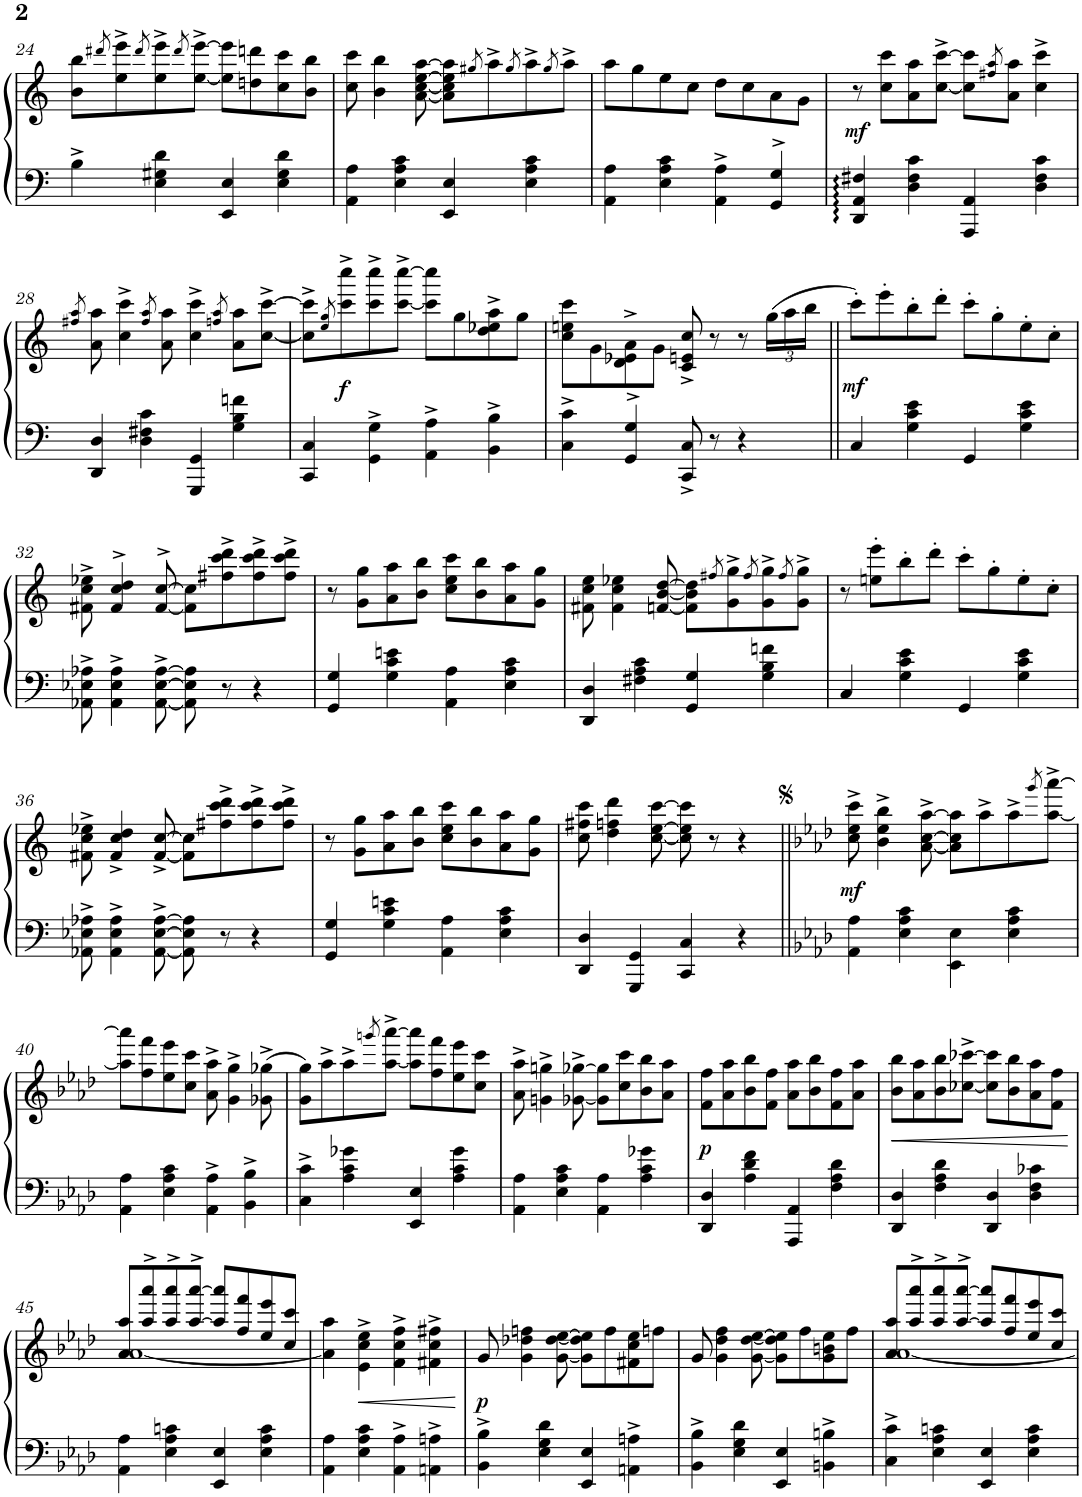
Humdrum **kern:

**kern	**kern	**dynam
*part1	*part1	*part1
*staff2	*staff1	*staff1/2
*I"Piano	*	*
*I'Pno.	*	*
!!LO:PB:g=z
*clefF4	*clefG2	*
*k[]	*k[]	*
*M4/4	*M4/4	*
*met(c)	*met(c)	*
=24	=24	=24
4B^\	8b\ 8bb\L	.
.	8qddd#X/	.
.	8ee\^ 8eee\^	.
.	8qddd#/	.
4E\ 4G#X\ 4d\	8ee\^ 8eee\^	.
.	8qddd#/	.
.	[8ee\^ [8eee\^J	.
4EE/ 4E/	8ee\] 8eee\]L	.
.	8ddn\ 8dddn\	.
4E\ 4G#\ 4d\	8cc\ 8ccc\	.
.	8b\ 8bb\J	.
=25	=25	=25
4AA\ 4A\	8cc\ 8ccc\	.
.	4b\ 4bb\	.
4E\ 4A\ 4c\	.	.
.	[8a\ [8cc\ [8ee\ [8aa\	.
4EE/ 4E/	8a\] 8cc\] 8ee\] 8aa\]L	.
.	8qgg#X/	.
.	8aa^\	.
.	8qgg#/	.
4E\ 4A\ 4c\	8aa^\	.
.	8qgg#/	.
.	8aa^\J	.
=26	=26	=26
4AA\ 4A\	8aa\L	.
.	8gg\	.
4E\ 4A\ 4c\	8ee\	.
.	8cc\J	.
4AA\^ 4A\^	8dd\L	.
.	8cc\	.
4GG/^> 4G/^>	8a\	.
.	8g\J	.
=27	=27	=27
!	!	!LO:DY:b
4DD/ 4AA/ 4F#X/	8r	mf
.	8cc\ 8ccc\L	.
4D\ 4F#\ 4c\	8a\ 8aa\	.
.	[8cc\^ [8ccc\^J	.
4AAA/ 4AA/	8cc\] 8ccc\]L	.
.	8qff#X/ 8qaa/	.
.	8a\ 8aa\J	.
4D\ 4F#\ 4c\	4cc\^ 4ccc\^	.
!!LO:LB:g=z
=28	=28	=28
.	8qff#X/ 8qaa/	.
4DD/ 4D/	8a\ 8aa\	.
.	4cc\^ 4ccc\^	.
4D\ 4F#X\ 4c\	.	.
.	8qff#/ 8qaa/	.
.	8a\ 8aa\	.
4GGG/ 4GG/	4cc\^ 4ccc\^	.
.	8qffn/ 8qaa/	.
4G\ 4B\ 4fn\	8a\ 8aa\L	.
.	[8cc\^ [8ccc\^J	.
=29	=29	=29
4CC/ 4C/	8cc\]^ 8ccc\]^L	.
.	8qee/ 8qgg/	.
!	!	!LO:DY:b
.	8ccc\^ 8cccc\^	f
4GG\^ 4G\^	8ccc\^ 8cccc\^	.
.	[8ccc\^ [8cccc\^J	.
4AA\^ 4A\^	8ccc\] 8cccc\]L	.
.	8gg\	.
4BB\^ 4B\^	8dd\^ 8ee-X\^ 8aa\^	.
.	8gg\J	.
=30	=30	=30
4C\^ 4c\^	8cc\ 8een\ 8ccc\L	.
.	8g\	.
4GG/^> 4G/^>	8d\^ 8e-X\^ 8a\^	.
.	8g\J	.
8CC/^ 8C/^	8c/^ 8en/^ 8cc/^	.
8r	8r	.
4r	8r	.
*	*Xbrackettup	*
.	(24gg\LL	.
.	24aa\	.
.	24bb\JJ	.
=31||	=31||	=31||
!	!	!LO:DY:b
4C/	8ccc'\L)	mf
.	8eee'\	.
4G\ 4c\ 4e\	8bb'\	.
.	8ddd'\J	.
4GG/	8ccc'\L	.
.	8gg'\	.
4G\ 4c\ 4e\	8ee'\	.
.	8cc'\J	.
!!LO:LB:g=z
=32	=32	=32
8AA-X\^ 8E-X\^ 8A-X\^	8f#X\^ 8cc\^ 8ee-X\^	.
4AA-\^ 4E-\^ 4A-\^	4f#/^> 4cc/^> 4dd/^>	.
[8AA-\^ [8E-\^ [8A-\^	[8f#/^> [8cc/^>	.
8AA-\] 8E-\] 8A-\]	8f#\] 8cc\]L	.
8r	8ff#X\^ 8ccc\^ 8ddd\^	.
4r	8ff#\^ 8ccc\^ 8ddd\^	.
.	8ff#\^ 8ccc\^ 8ddd\^J	.
=33	=33	=33
4GG/ 4G/	8r	.
.	8g\ 8gg\L	.
4G\ 4c\ 4en\	8a\ 8aa\	.
.	8b\ 8bb\J	.
4AA\ 4A\	8cc\ 8ee\ 8ccc\L	.
.	8b\ 8bb\	.
4E\ 4A\ 4c\	8a\ 8aa\	.
.	8g\ 8gg\J	.
=34	=34	=34
4DD/ 4D/	8f#X\ 8cc\ 8ee\	.
.	4f#\ 4cc\ 4ee-X\	.
4F#X\ 4A\ 4c\	.	.
.	[8fn/ [8b/ [8dd/	.
4GG/ 4G/	8f\] 8b\] 8dd\]L	.
.	8qff#X/	.
.	8g\^ 8gg\^	.
.	8qff#/	.
4G\ 4B\ 4fn\	8g\^ 8gg\^	.
.	8qff#/	.
.	8g\^ 8gg\^J	.
=35	=35	=35
4C/	8r	.
.	8een\' 8eee\'L	.
4G\ 4c\ 4e\	8bb'\	.
.	8ddd'\J	.
4GG/	8ccc'\L	.
.	8gg'\	.
4G\ 4c\ 4e\	8ee'\	.
.	8cc'\J	.
!!LO:LB:g=z
=36	=36	=36
8AA-X\^ 8E-X\^ 8A-X\^	8f#X\^ 8cc\^ 8ee-X\^	.
4AA-\^ 4E-\^ 4A-\^	4f#/^ 4cc/^ 4dd/^	.
[8AA-\^ [8E-\^ [8A-\^	[8f#/^ [8cc/^	.
8AA-\] 8E-\] 8A-\]	8f#\] 8cc\]L	.
8r	8ff#X\^ 8ccc\^ 8ddd\^	.
4r	8ff#\^ 8ccc\^ 8ddd\^	.
.	8ff#\^ 8ccc\^ 8ddd\^J	.
=37	=37	=37
4GG/ 4G/	8r	.
.	8g\ 8gg\L	.
4G\ 4c\ 4en\	8a\ 8aa\	.
.	8b\ 8bb\J	.
4AA\ 4A\	8cc\ 8ee\ 8ccc\L	.
.	8b\ 8bb\	.
4E\ 4A\ 4c\	8a\ 8aa\	.
.	8g\ 8gg\J	.
=38	=38	=38
4DD/ 4D/	8cc\ 8ff#X\ 8ccc\	.
.	4dd\ 4ffn\ 4ddd\	.
4GGG/ 4GG/	.	.
.	[8cc\ [8ee\ [8ccc\	.
4CC/ 4C/	8cc\] 8ee\] 8ccc\]	.
.	8r	.
4r	4r	.
=39||	=39||	=39||
*k[b-e-a-d-]	*k[b-e-a-d-]	*
!	!	!LO:DY:b
4AA-\ 4A-\	8cc\^ 8ee-\^ 8ccc\^	mf
.	4b-\^ 4ee-\^ 4bb-\^	.
4E-\ 4A-\ 4c\	.	.
.	[8a-\^ [8cc\^ [8aa-\^	.
4EE-\ 4E-\	8a-\] 8cc\] 8aa-\]L	.
.	8aa-^\	.
4E-\ 4A-\ 4c\	8aa-^\	.
.	8qggg/	.
.	[8aa-\^ [8aaa-\^J	.
!!LO:LB:g=z
=40	=40	=40
4AA-\ 4A-\	8aa-\] 8aaa-\]L	.
.	8ff\ 8fff\	.
4E-\ 4A-\ 4c\	8ee-\ 8eee-\	.
.	8cc\ 8ccc\J	.
4AA-\^ 4A-\^	8a-\^ 8aa-\^	.
.	4g\^ 4gg\^	.
4BB-\^ 4B-\^	.	.
.	(8g-X\^ 8gg-X\^	.
=41	=41	=41
4C\^ 4c\^	8g\ 8gg\L)	.
.	8aa-^\	.
4A-\ 4c\ 4g-X\	8aa-^\	.
.	8qgggn/	.
.	[8aa-\^ [8aaa-\^J	.
4EE-/ 4E-/	8aa-\] 8aaa-\]L	.
.	8ff\ 8fff\	.
4A-\ 4c\ 4g-\	8ee-\ 8eee-\	.
.	8cc\ 8ccc\J	.
=42	=42	=42
4AA-\ 4A-\	8a-\^ 8aa-\^	.
.	4gn\^ 4ggn\^	.
4E-\ 4A-\ 4c\	.	.
.	[8g-X\^ [8gg-X\^	.
4AA-\ 4A-\	8g-\] 8gg-\]L	.
.	8cc\ 8ccc\	.
4A-\ 4c\ 4g-X\	8b-\ 8bb-\	.
.	8a-\ 8aa-\J	.
=43	=43	=43
!	!	!LO:DY:b
4DD-/ 4D-/	8f\ 8ff\L	p
.	8a-\ 8aa-\	.
4A-\ 4d-\ 4f\	8b-\ 8bb-\	.
.	8f\ 8ff\J	.
4AAA-/ 4AA-/	8a-\ 8aa-\L	.
.	8b-\ 8bb-\	.
4F\ 4A-\ 4d-\	8f\ 8ff\	.
.	8a-\ 8aa-\J	.
=44	=44	=44
!	!	!LO:HP:b
4DD-/ 4D-/	8b-\ 8bb-\L	<
.	8a-\ 8aa-\	.
4F\ 4A-\ 4d-\	8b-\ 8bb-\	.
.	[8cc-X\^ [8ccc-X\^J	.
4DD-/ 4D-/	8cc-\] 8ccc-\]L	.
.	8b-\ 8bb-\	.
4D-\ 4F\ 4c-X\	8a-\ 8aa-\	.
.	8f\ 8ff\J	.
.	.	[
!!LO:LB:g=z
=45	=45	=45
*	*^	*
4AA-\ 4A-\	8a-/ 8aa-/L	[<1a-	.
.	8aa-/^> 8aaa-/^>	.	.
4E-\ 4A-\ 4cn\	8aa-/^> 8aaa-/^>	.	.
.	[8aa-/^> [8aaa-/^>J	.	.
4EE-/ 4E-/	8aa-/] 8aaa-/]L	.	.
.	8ff/ 8fff/	.	.
4E-\ 4A-\ 4c\	8ee-/ 8eee-/	.	.
.	8cc/ 8ccc/J	.	.
*	*v	*v	*
=46	=46	=46
4AA-\ 4A-\	4a-\] 4aa-\	.
!	!	!LO:HP:b
4E-\ 4A-\ 4c\	4e-\^ 4cc\^ 4ee-\^	<
4AA-\^ 4A-\^	4f\^ 4cc\^ 4ff\^	.
4AAn\^ 4An\^	4f#X\^ 4cc\^ 4ff#X\^	.
.	.	[
=47	=47	=47
!	!	!LO:DY:b
4BB-\^ 4B-\^	8g/	p
.	4g\ 4dd-X\ 4ffn\	.
4E-\ 4G\ 4d-\	.	.
.	[8g\ [8dd-\ [8ee-\	.
4EE-/ 4E-/	8g\] 8dd-\] 8ee-\]L	.
.	8ff\	.
4AAn\^ 4An\^	8f#X\ 8cc\ 8ee-\	.
.	8ffn\J	.
=48	=48	=48
4BB-\^ 4B-\^	8g/	.
.	4g\ 4dd-\ 4ff\	.
4E-\ 4G\ 4d-\	.	.
.	[8g\ [8dd-\ [8ee-\	.
4EE-/ 4E-/	8g\] 8dd-\] 8ee-\]L	.
.	8ff\	.
4BBn\^ 4Bn\^	8g\ 8bn\ 8ee-\	.
.	8ff\J	.
=49	=49	=49
*	*^	*
4C\^ 4c\^	8a-/ 8aa-/L	[<1a-	.
.	8aa-/^> 8aaa-/^>	.	.
4E-\ 4A-\ 4cn\	8aa-/^> 8aaa-/^>	.	.
.	[8aa-/^> [8aaa-/^>J	.	.
4EE-/ 4E-/	8aa-/] 8aaa-/]L	.	.
.	8ff/ 8fff/	.	.
4E-\ 4A-\ 4c\	8ee-/ 8eee-/	.	.
.	8cc/ 8ccc/J	.	.
*	*v	*v	*
=	=	=
*-	*-	*-
